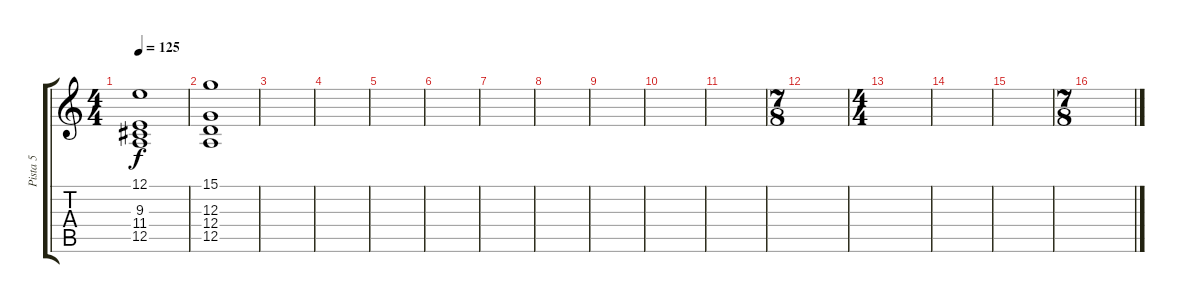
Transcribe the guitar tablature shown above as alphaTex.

\track ("Pista 5" "Pista 5") {instrument pad4choir}
\staff {score tabs}
\tuning (E4 B3 G3 D3 A2 D2) {hide}
\ts (4 4)
\tempo 125
\clef g2
\ks c
(12.1 9.3 11.4 12.5).1{dy f} |
(15.1 12.3 12.4 12.5).1 |
|
|
|
|
|
|
|
|
|
\ts (7 8)
|
\ts (4 4)
|
|
|
\ts (7 8)
